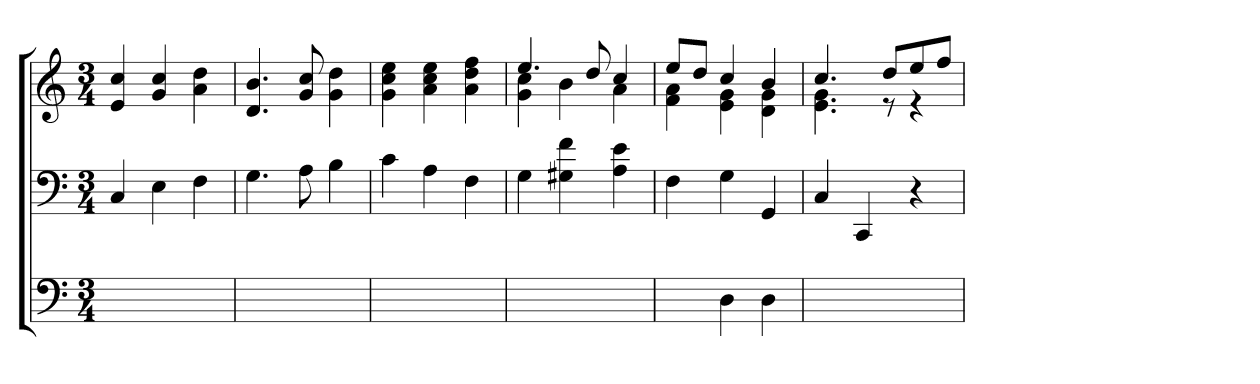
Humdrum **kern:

**kern	**kern	**kern
*part3	*part2	*part1
*staff3	*staff2	*staff1
*	*clefF4	*clefG2
*M3/4	*M3/4	*M3/4
=	=	=
2.ryy	4C	4e 4cc
.	4E	4g 4cc
.	4F	4a 4dd
=	=	=
2.ryy	4.G	4.d 4.b
.	8A	8g 8cc
.	4B	4g 4dd
=	=	=
2.ryy	4c	4g 4cc 4ee
.	4A	4a 4cc 4ee
.	4F	4a 4dd 4ff
=	=	=
*	*	*^
2.ryy	4G	4.ee	4g 4cc
.	4G#X 4f	.	4b
.	.	8dd	.
.	4A 4e	4cc	4a
=	=	=	=
4ryy	4F	8eeL	4f 4a
.	.	8ddJ	.
4D	4G	4cc	4e 4g
4D	4GG	4b	4d 4g
=	=	=	=
2.ryy	4C	4.cc	4.e 4.g
.	4CC	.	.
.	.	8ddL	8r
.	4r	8ee	4r
.	.	8ffJ	.
*	*	*v	*v
=	=	=
*-	*-	*-
